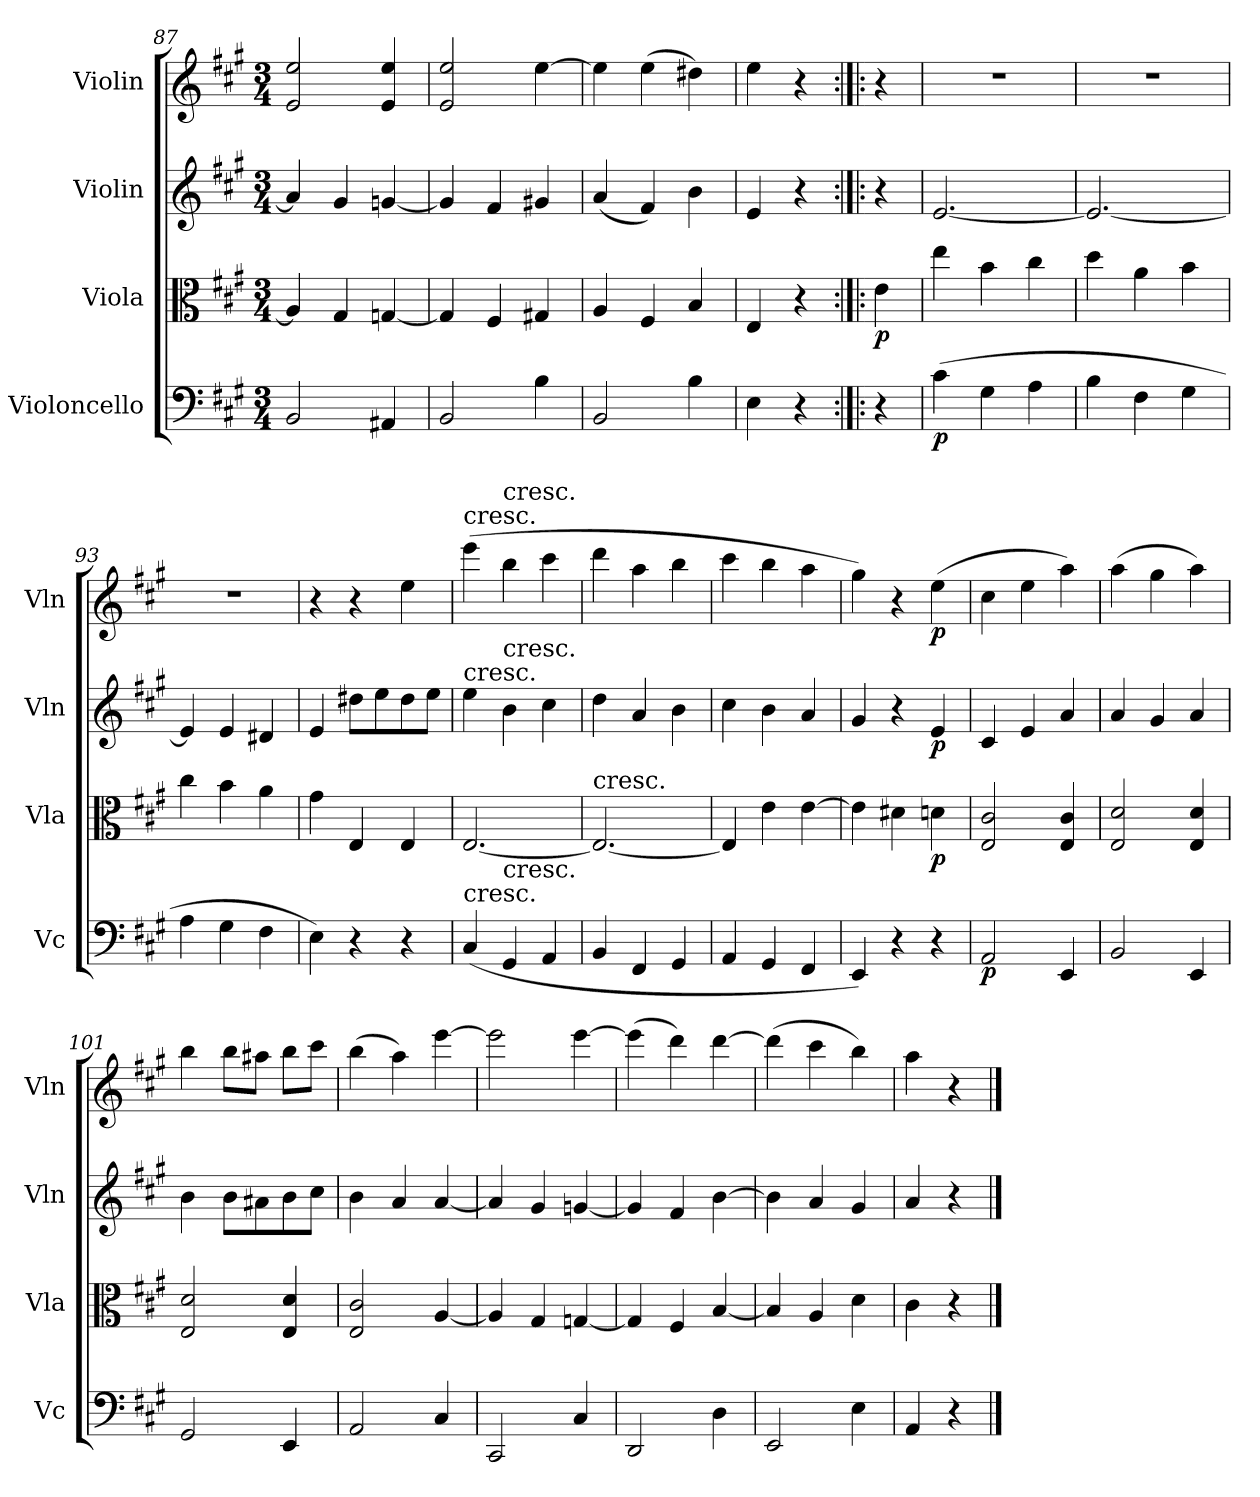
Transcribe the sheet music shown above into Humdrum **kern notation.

**kern	**dynam	**kern	**dynam	**kern	**dynam	**kern	**dynam
*part4	*part4	*part3	*part3	*part2	*part2	*part1	*part1
*staff4	*staff4	*staff3	*staff3	*staff2	*staff2	*staff1	*staff1
*I"Violoncello	*	*I"Viola	*	*I"Violin	*	*I"Violin	*
*I'Vc	*	*I'Vla	*	*I'Vln	*	*I'Vln	*
*clefF4	*	*clefC3	*	*clefG2	*	*clefG2	*
*k[f#c#g#]	*	*k[f#c#g#]	*	*k[f#c#g#]	*	*k[f#c#g#]	*
*A:	*	*A:	*	*A:	*	*A:	*
*M3/4	*	*M3/4	*	*M3/4	*	*M3/4	*
=87	=87	=87	=87	=87	=87	=87	=87
2BB/	.	4A/]	.	4a/]	.	2e/ 2ee/	.
.	.	4G#/	.	4g#/	.	.	.
4AA#X/	.	[4Gn/	.	[4gn/	.	4e/ 4ee/	.
=88	=88	=88	=88	=88	=88	=88	=88
2BB/	.	4G/]	.	4g/]	.	2e/ 2ee/	.
.	.	4F#/	.	4f#/	.	.	.
4B\	.	4G#X/	.	4g#X/	.	[4ee\	.
=89	=89	=89	=89	=89	=89	=89	=89
2BB/	.	4A/	.	(4a/	.	4ee\]	.
.	.	4F#/	.	4f#/)	.	(4ee\	.
4B\	.	4B/	.	4b\	.	4dd#X\)	.
=90	=90	=90	=90	=90	=90	=90	=90
4E\	.	4E/	.	4e/	.	4ee\	.
4r	.	4r	.	4r	.	4r	.
=:|!|:	=:|!|:	=:|!|:	=:|!|:	=:|!|:	=:|!|:	=:|!|:	=:|!|:
4r	.	4e\	p	4r	.	4r	.
=91	=91	=91	=91	=91	=91	=91	=91
(4c#\	p	4ee\	.	[2.e/	.	2.r	.
4G#\	.	4b\	.	.	.	.	.
4A\	.	4cc#\	.	.	.	.	.
=92	=92	=92	=92	=92	=92	=92	=92
4B\	.	4dd\	.	2.e/_	.	2.r	.
4F#\	.	4a\	.	.	.	.	.
4G#\	.	4b\	.	.	.	.	.
=93	=93	=93	=93	=93	=93	=93	=93
4A\	.	4cc#\	.	4e/]	.	2.r	.
4G#\	.	4b\	.	4e/	.	.	.
4F#\	.	4a\	.	4d#X/	.	.	.
=94	=94	=94	=94	=94	=94	=94	=94
4E\)	.	4g#\	.	4e/	.	4r	.
4r	.	4E/	.	8dd#X\L	.	4r	.
.	.	.	.	8ee\	.	.	.
4r	.	4E/	.	8dd#\	.	4ee\	.
.	.	.	.	8ee\J	.	.	.
=95	=95	=95	=95	=95	=95	=95	=95
!	!	!	!	!	!	!LO:TX:t=cresc.	!
!	!	!	!	!LO:TX:t=cresc.	!	!	!
!LO:TX:t=cresc.	!	!	!	!	!	!	!
(4C#/	.	[2.E/	.	4ee\	.	(4eee\	.
!	!	!	!	!	!	!LO:TX:t=cresc.	!
!	!	!	!	!LO:TX:t=cresc.	!	!	!
!LO:TX:t=cresc.	!	!	!	!	!	!	!
4GG#/	.	.	.	4b\	.	4bb\	.
4AA/	.	.	.	4cc#\	.	4ccc#\	.
=96	=96	=96	=96	=96	=96	=96	=96
!	!	!LO:TX:t=cresc.	!	!	!	!	!
4BB/	.	2.E/_	.	4dd\	.	4ddd\	.
4FF#/	.	.	.	4a/	.	4aa\	.
4GG#/	.	.	.	4b\	.	4bb\	.
=97	=97	=97	=97	=97	=97	=97	=97
4AA/	.	4E/]	.	4cc#\	.	4ccc#\	.
4GG#/	.	4e\	.	4b\	.	4bb\	.
4FF#/	.	[4e\	.	4a/	.	4aa\	.
=98	=98	=98	=98	=98	=98	=98	=98
4EE/)	.	4e\]	.	4g#/	.	4gg#\)	.
4r	.	4d#X\	.	4r	.	4r	.
4r	.	4dn\	p	4e/	p	(4ee\	p
=99	=99	=99	=99	=99	=99	=99	=99
2AA/	p	2E/ 2c#/	.	4c#/	.	4cc#\	.
.	.	.	.	4e/	.	4ee\	.
4EE/	.	4E/ 4c#/	.	4a/	.	4aa\)	.
=100	=100	=100	=100	=100	=100	=100	=100
2BB/	.	2E/ 2d/	.	4a/	.	(4aa\	.
.	.	.	.	4g#/	.	4gg#\	.
4EE/	.	4E/ 4d/	.	4a/	.	4aa\)	.
=101	=101	=101	=101	=101	=101	=101	=101
2GG#/	.	2E/ 2d/	.	4b\	.	4bb\	.
.	.	.	.	8b\L	.	8bb\L	.
.	.	.	.	8a#X\	.	8aa#X\J	.
4EE/	.	4E/ 4d/	.	8b\	.	8bb\L	.
.	.	.	.	8cc#\J	.	8ccc#\J	.
=102	=102	=102	=102	=102	=102	=102	=102
2AA/	.	2E/ 2c#/	.	4b\	.	(4bb\	.
.	.	.	.	4a/	.	4aa\)	.
4C#/	.	[4A/	.	[4a/	.	[4eee\	.
=103	=103	=103	=103	=103	=103	=103	=103
2CC#/	.	4A/]	.	4a/]	.	2eee\]	.
.	.	4G#/	.	4g#/	.	.	.
4C#/	.	[4Gn/	.	[4gn/	.	[4eee\	.
=104	=104	=104	=104	=104	=104	=104	=104
2DD/	.	4G/]	.	4g/]	.	(4eee\]	.
.	.	4F#/	.	4f#/	.	4ddd\)	.
4D\	.	[4B/	.	[4b\	.	[4ddd\	.
=105	=105	=105	=105	=105	=105	=105	=105
2EE/	.	4B/]	.	4b\]	.	(4ddd\]	.
.	.	4A/	.	4a/	.	4ccc#\	.
4E\	.	4d\	.	4g#/	.	4bb\)	.
=106	=106	=106	=106	=106	=106	=106	=106
4AA/	.	4c#\	.	4a/	.	4aa\	.
4r	.	4r	.	4r	.	4r	.
==	==	==	==	==	==	==	==
*-	*-	*-	*-	*-	*-	*-	*-
